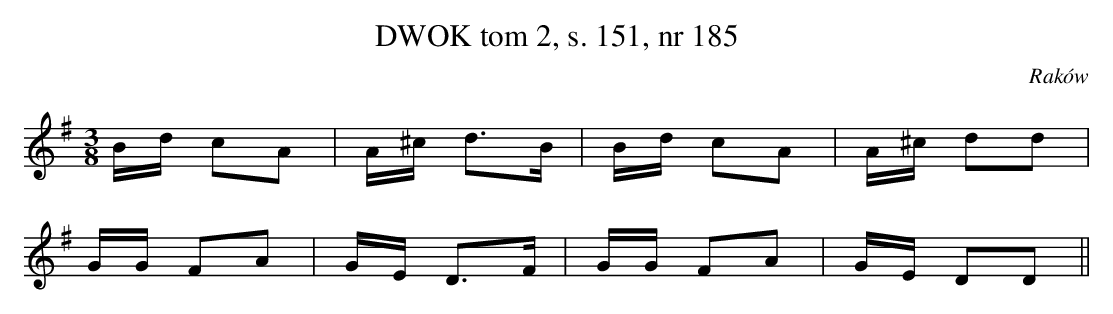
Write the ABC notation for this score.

X:1
T: DWOK tom 2, s. 151, nr 185
O: Raków
L: 1/16
M: 3/8
K: G
Bd c2A2 | A^c d3B | Bd c2A2 | A^c d2d2 |
GG F2A2 | GE D3F | GG F2A2 | GE D2D2 ||
